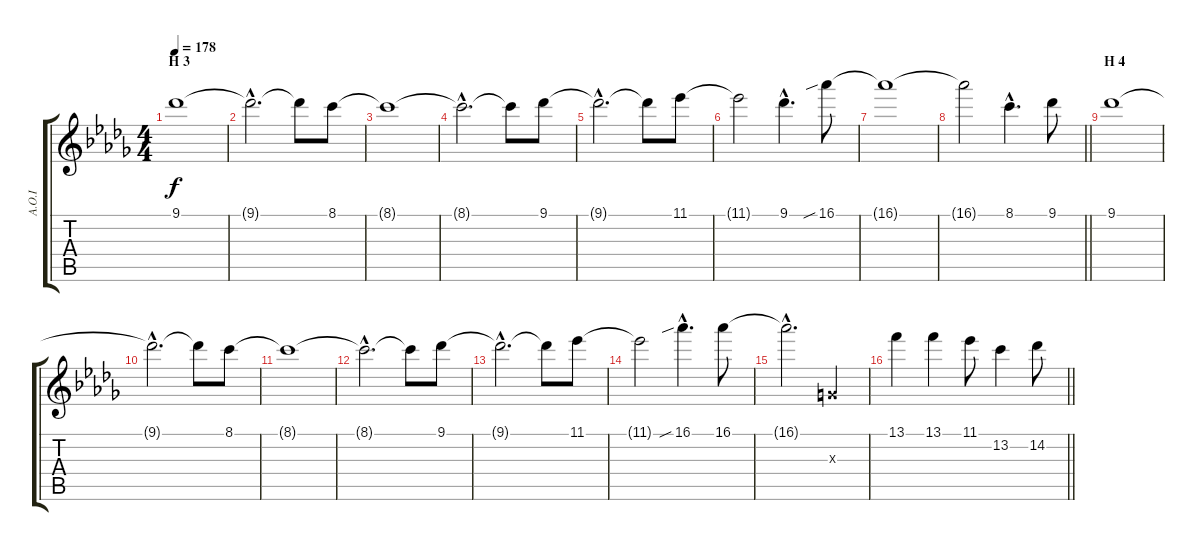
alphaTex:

\track ("A.O.I" "A.O.I") {instrument distortionguitar}
\staff {score tabs}
\tuning (E4 B3 G3 D3 A2 E2) {hide}
\ts (4 4)
\section ("" "H 3")
\tempo 178
\clef g2
\ks db
9.1.1{dy f volume 12} |
9.1{hac t}.2{d} 9.1{t}.8 8.1.8 |
8.1{t}.1 |
8.1{hac t}.2{d} 8.1{t}.8 9.1.8 |
9.1{hac t}.2{d} 9.1{t}.8 11.1.8 |
11.1{t}.2 9.1{hac}.4{d} 16.1{sib}.8 |
16.1{t}.1 |
\barLineRight lightlight
16.1{t}.2 8.1{hac}.4{d} 9.1.8 |
\section ("" "H 4")
9.1.1{volume 12} |
9.1{hac t}.2{d} 9.1{t}.8 8.1.8 |
8.1{t}.1 |
8.1{hac t}.2{d} 8.1{t}.8 9.1.8 |
9.1{hac t}.2{d} 9.1{t}.8 11.1.8 |
11.1{t}.2 16.1{sib hac}.4{d} 16.1.8 |
16.1{hac t}.2{d} 0.3{x}.4 |
\barLineRight lightlight
13.1.4 13.1.4 11.1.8 13.2.4 14.2.8
